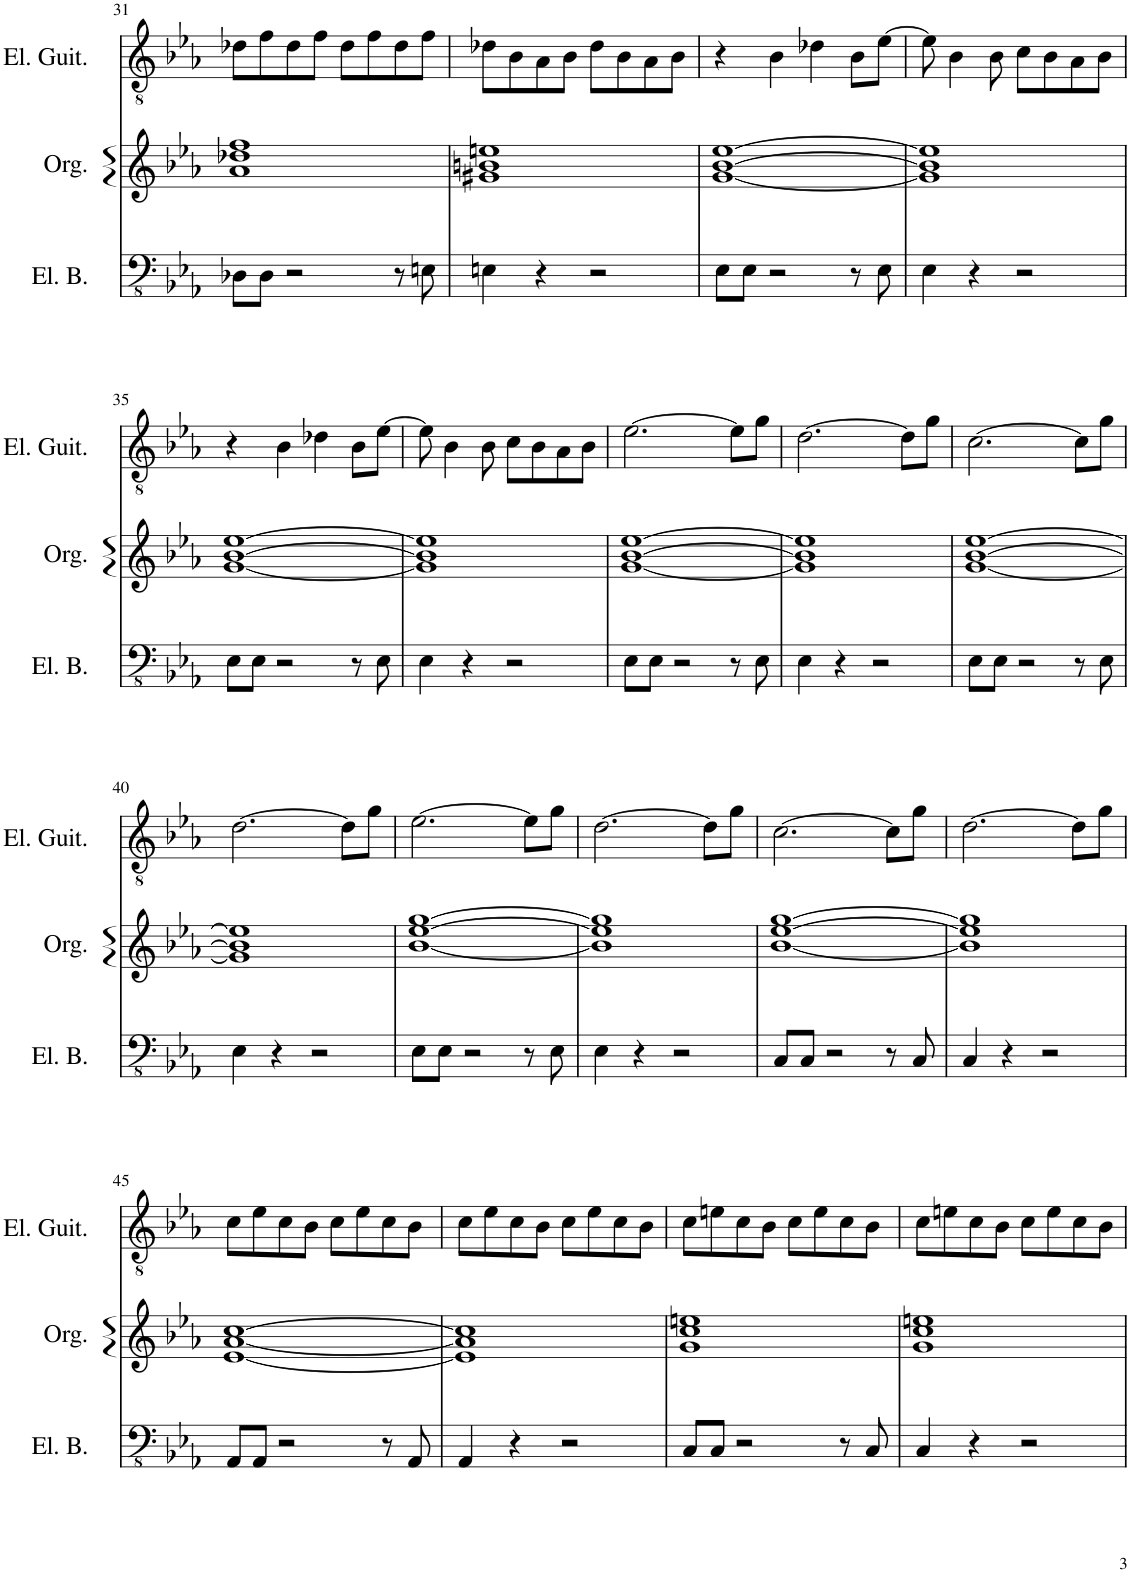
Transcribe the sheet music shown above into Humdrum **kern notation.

**kern	**kern	**kern
*part3	*part2	*part1
*staff3	*staff2	*staff1
*I"Electric Bass	*I"Organ	*I"Electric Guitar
*I'El. B.	*I'Org.	*I'El. Guit.
!!LO:PB:g=z
*clefFv4	*clefG2	*clefGv2
*k[b-e-a-]	*k[b-e-a-]	*k[b-e-a-]
*M4/4	*M4/4	*M4/4
=31	=31	=31
8DD-X\L	1a- 1dd-X 1ff	8d-X\L
8DD-\J	.	8f\
2r	.	8d-\
.	.	8f\J
.	.	8d-\L
.	.	8f\
8r	.	8d-\
8EEn\	.	8f\J
=32	=32	=32
4EEn\	1g#X 1bn 1een	8d-X\L
.	.	8B-\
4r	.	8A-\
.	.	8B-\J
2r	.	8d-\L
.	.	8B-\
.	.	8A-\
.	.	8B-\J
=33	=33	=33
8EE-\L	[1g [1b- [1ee-	4r
8EE-\J	.	.
2r	.	4B-\
.	.	4d-X\
8r	.	8B-\L
8EE-\	.	[8e-\J
=34	=34	=34
4EE-\	1g] 1b-] 1ee-]	8e-\]
.	.	4B-\
4r	.	.
.	.	8B-\
2r	.	8c\L
.	.	8B-\
.	.	8A-\
.	.	8B-\J
!!LO:LB:g=z
=35	=35	=35
8EE-\L	[1g [1b- [1ee-	4r
8EE-\J	.	.
2r	.	4B-\
.	.	4d-X\
8r	.	8B-\L
8EE-\	.	[8e-\J
=36	=36	=36
4EE-\	1g] 1b-] 1ee-]	8e-\]
.	.	4B-\
4r	.	.
.	.	8B-\
2r	.	8c\L
.	.	8B-\
.	.	8A-\
.	.	8B-\J
=37	=37	=37
8EE-\L	[1g [1b- [1ee-	[2.e-\
8EE-\J	.	.
2r	.	.
8r	.	8e-\L]
8EE-\	.	8g\J
=38	=38	=38
4EE-\	1g] 1b-] 1ee-]	[2.d\
4r	.	.
2r	.	.
.	.	8d\L]
.	.	8g\J
=39	=39	=39
8EE-\L	[1g [1b- [1ee-	[2.c\
8EE-\J	.	.
2r	.	.
8r	.	8c\L]
8EE-\	.	8g\J
!!LO:LB:g=z
=40	=40	=40
4EE-\	1g] 1b-] 1ee-]	[2.d\
4r	.	.
2r	.	.
.	.	8d\L]
.	.	8g\J
=41	=41	=41
8EE-\L	[1b- [1ee- [1gg	[2.e-\
8EE-\J	.	.
2r	.	.
8r	.	8e-\L]
8EE-\	.	8g\J
=42	=42	=42
4EE-\	1b-] 1ee-] 1gg]	[2.d\
4r	.	.
2r	.	.
.	.	8d\L]
.	.	8g\J
=43	=43	=43
8CC/L	[1b- [1ee- [1gg	[2.c\
8CC/J	.	.
2r	.	.
8r	.	8c\L]
8CC/	.	8g\J
=44	=44	=44
4CC/	1b-] 1ee-] 1gg]	[2.d\
4r	.	.
2r	.	.
.	.	8d\L]
.	.	8g\J
!!LO:LB:g=z
=45	=45	=45
8AAA-/L	[1e- [1a- [1cc	8c\L
8AAA-/J	.	8e-\
2r	.	8c\
.	.	8B-\J
.	.	8c\L
.	.	8e-\
8r	.	8c\
8AAA-/	.	8B-\J
=46	=46	=46
4AAA-/	1e-] 1a-] 1cc]	8c\L
.	.	8e-\
4r	.	8c\
.	.	8B-\J
2r	.	8c\L
.	.	8e-\
.	.	8c\
.	.	8B-\J
=47	=47	=47
8CC/L	1g 1cc 1een	8c\L
8CC/J	.	8en\
2r	.	8c\
.	.	8B-\J
.	.	8c\L
.	.	8e\
8r	.	8c\
8CC/	.	8B-\J
=48	=48	=48
4CC/	1g 1cc 1een	8c\L
.	.	8en\
4r	.	8c\
.	.	8B-\J
2r	.	8c\L
.	.	8e\
.	.	8c\
.	.	8B-\J
=	=	=
*-	*-	*-
